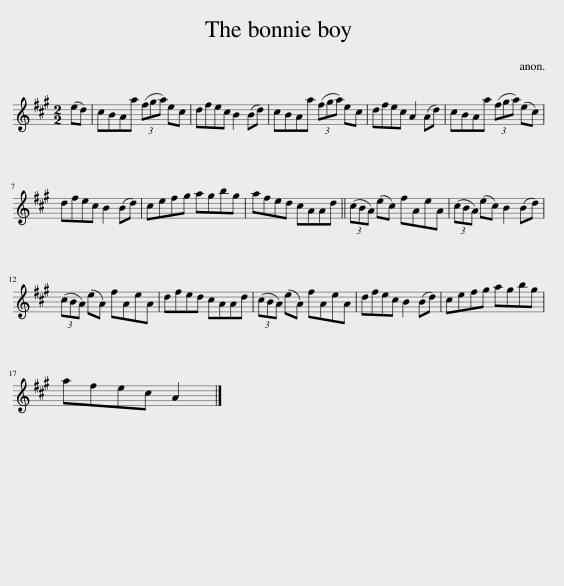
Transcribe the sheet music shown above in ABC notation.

X:1
L:1/8
M:2/2
I:linebreak $
K:A
V:1 treble
V:1
 (ed) | cBAa (3(fga) ec | dfec B2 (Bd) | cBAa (3(fga) ec | dfec A2 (Ad) | %5
 cBAa (3(fga) (ec) |$ dfec B2 (Bd) | cefg agbg | afed cAAd || (3(cBA) (ec) fAeA | %10
 (3(cBA) (ec) B2 (Bd) |$ (3(cBA) (eA) fAeA | dfed cAAd | (3(cBA) (eA) fAeA | dfec B2 (Bd) | %15
 cefg agbg |$ afec A2 |] %17
